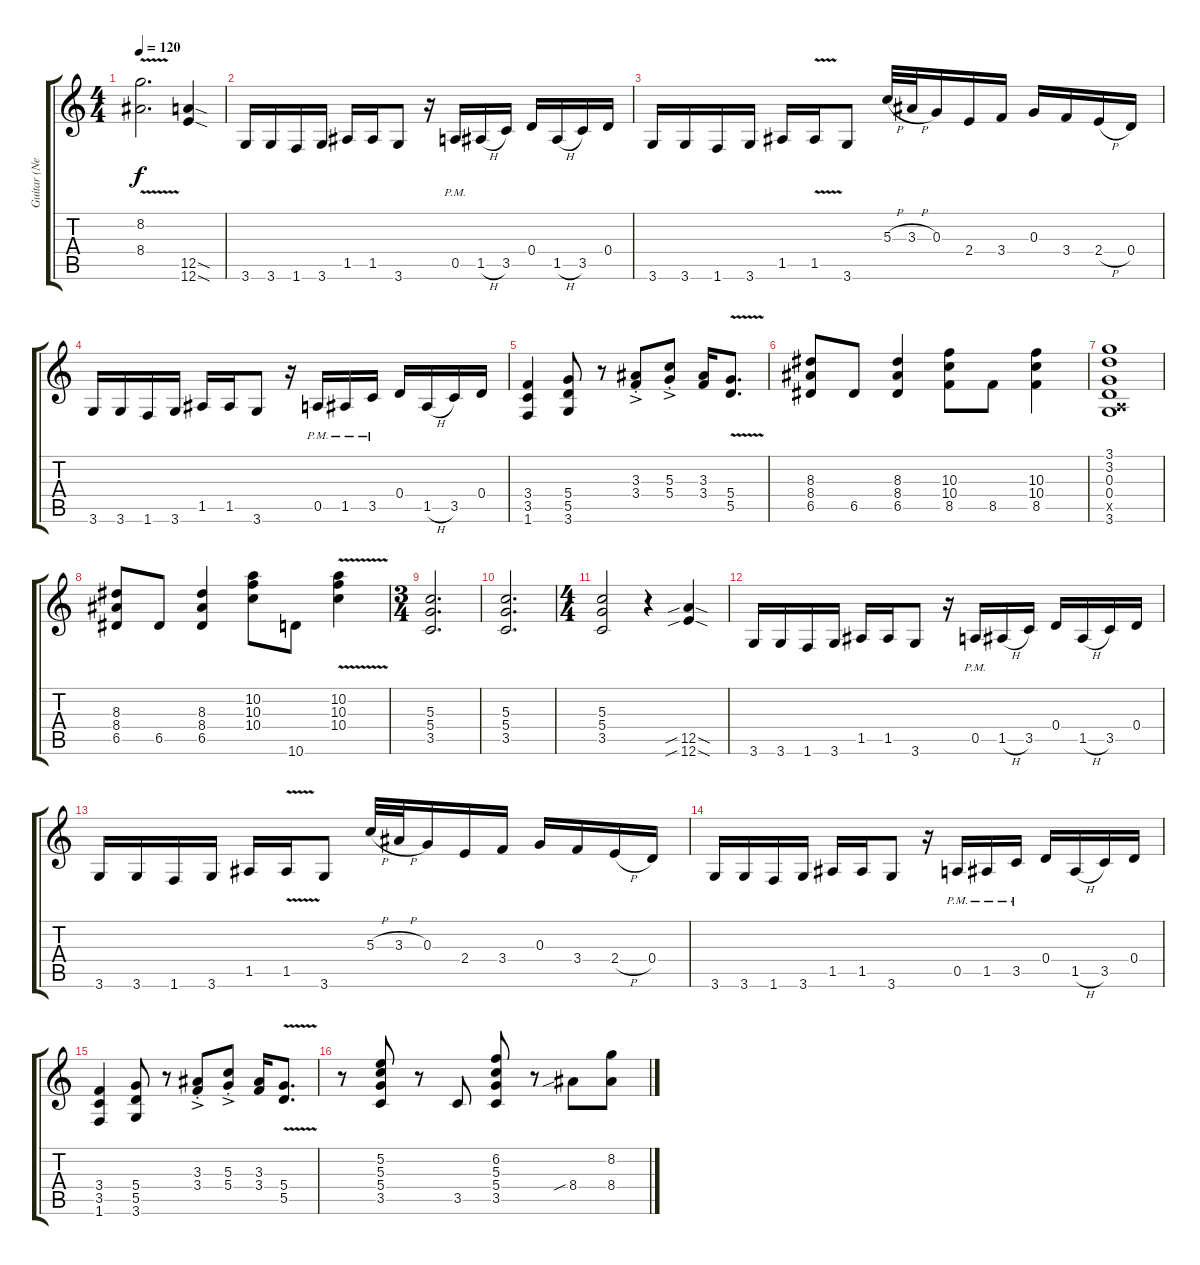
\track ("Guitar (Nelson)" "Guitar (Ne") {instrument overdrivenguitar}
\staff {score tabs}
\tuning (E4 B3 G3 D3 A2 E2) {hide}
\ts (4 4)
\tempo 120
\clef g2
\ks c
(8.2{v t} 8.4{t}).2{d dy f} (12.5{sod} 12.6{sod}).4 |
3.6.16 3.6.16 1.6.16 3.6.16 1.5.16 1.5.16 3.6.8 r.16 0.5{pm}.16 1.5{h}.16 3.5.16 0.4.16 1.5{h}.16 3.5.16 0.4.16 |
3.6.16 3.6.16 1.6.16 3.6.16 1.5.16 1.5{v}.16 3.6.8 5.3{h}.32 3.3{h}.32 0.3.16 2.4.16 3.4.16 0.3.16 3.4.16 2.4{h}.16 0.4.16 |
3.6.16 3.6.16 1.6.16 3.6.16 1.5.16 1.5.16 3.6.8 r.16 0.5{pm}.16 1.5{pm}.16 3.5{pm}.16 0.4.16 1.5{h}.16 3.5.16 0.4.16 |
(3.4 3.5 1.6).4 (5.4 5.5 3.6).8 r.8 (3.3{ac st} 3.4{ac st}).8 (5.3{ac st} 5.4{ac st}).8 (3.3 3.4).16 (5.4{v} 5.5{v}).8{d} |
(8.3 8.4 6.5).8 6.5.8 (8.3 8.4 6.5).4 (10.3 10.4 8.5).8 8.5.8 (10.3 10.4 8.5).4 |
(3.1 3.2 0.3 0.4 0.5{x} 3.6).1 |
(8.3 8.4 6.5).8 6.5.8 (8.3 8.4 6.5).4 (10.2 10.3 10.4).8 10.6.8 (10.2{v} 10.3{v} 10.4{v}).4 |
\ts (3 4)
(5.3 5.4 3.5).2{d} |
(5.3 5.4 3.5).2{d} |
\ts (4 4)
(5.3 5.4 3.5).2 r.4 (12.5{sib sod} 12.6{sib sod}).4 |
3.6.16 3.6.16 1.6.16 3.6.16 1.5.16 1.5.16 3.6.8 r.16 0.5{pm}.16 1.5{h}.16 3.5.16 0.4.16 1.5{h}.16 3.5.16 0.4.16 |
3.6.16 3.6.16 1.6.16 3.6.16 1.5.16 1.5{v}.16 3.6.8 5.3{h}.32 3.3{h}.32 0.3.16 2.4.16 3.4.16 0.3.16 3.4.16 2.4{h}.16 0.4.16 |
3.6.16 3.6.16 1.6.16 3.6.16 1.5.16 1.5.16 3.6.8 r.16 0.5{pm}.16 1.5{pm}.16 3.5{pm}.16 0.4.16 1.5{h}.16 3.5.16 0.4.16 |
(3.4 3.5 1.6).4 (5.4 5.5 3.6).8 r.8 (3.3{ac st} 3.4{ac st}).8 (5.3{ac st} 5.4{ac st}).8 (3.3 3.4).16 (5.4{v} 5.5{v}).8{d} |
r.8 (5.2 5.3 5.4 3.5).8 r.8 3.5.8 (6.2 5.3 5.4 3.5).8 r.8 8.4{sib}.8 (8.2 8.4).8
